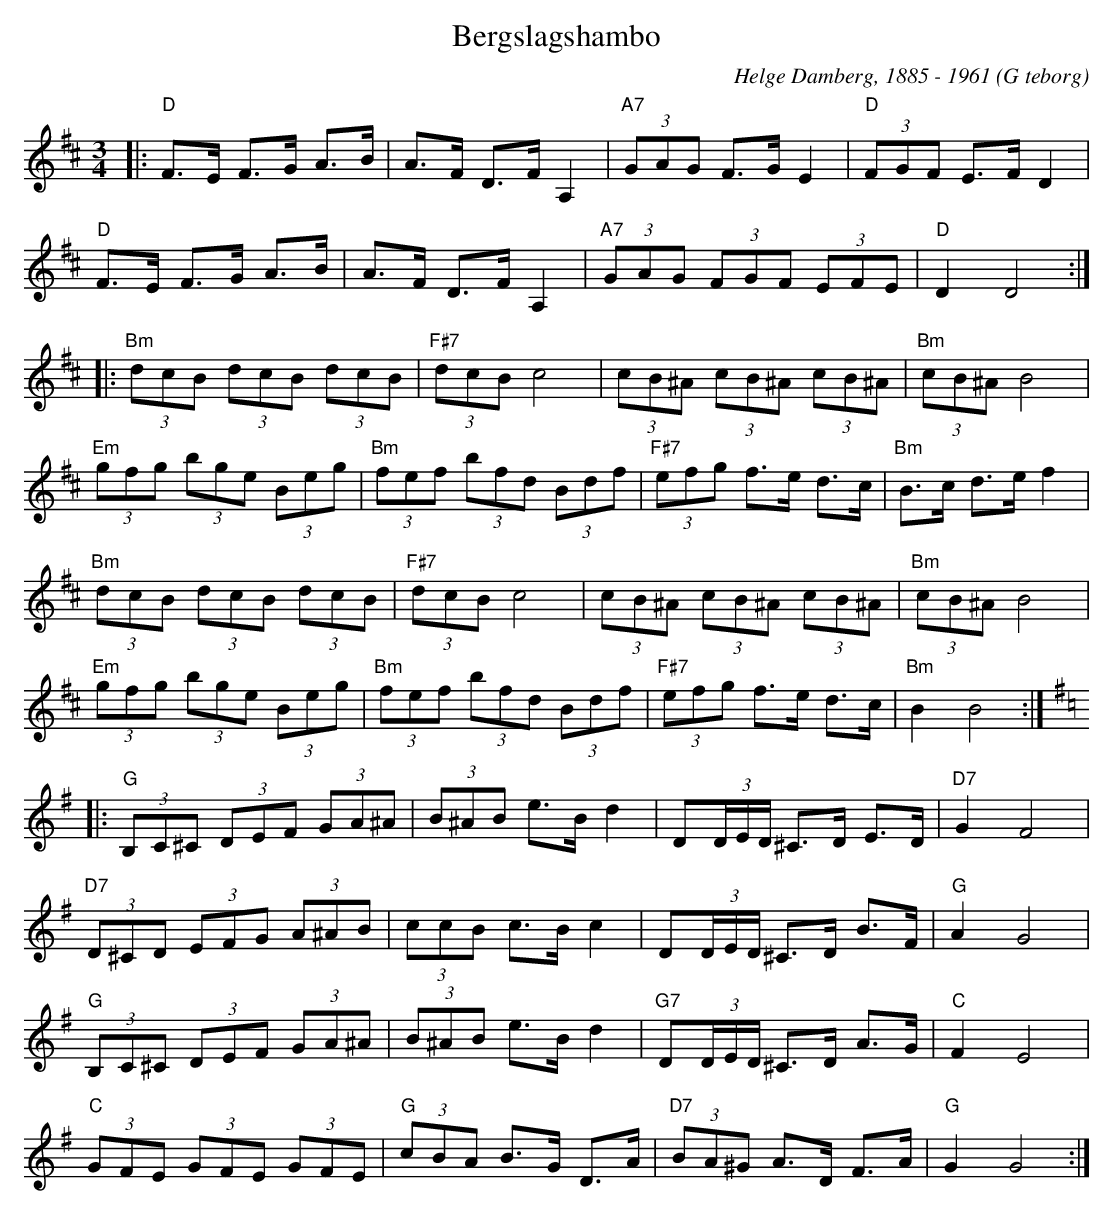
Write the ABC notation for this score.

X:1
T:Bergslagshambo
C:Helge Damberg, 1885 - 1961
O:G teborg
M:3/4
L:1/8
K:Dmaj
|: "D"F>E F>G A>B | A>F D>F A,2 | "A7"(3GAG F>G E2 | "D"(3FGF E>F D2 |
"D" F>E F>G A>B | A>F D>F A,2 | "A7"(3GAG (3FGF (3EFE | "D"D2 D4 :|
|: "Bm"(3dcB (3dcB (3dcB | "F#7"(3dcB c4 | (3cB^A (3cB^A (3cB^A  | "Bm"(3cB^A B4 |
"Em"(3gfg (3bge (3Beg | "Bm"(3fef (3bfd (3Bdf | "F#7"(3efg f>e d>c | "Bm"B>c d>e f2 |
"Bm"(3dcB (3dcB (3dcB | "F#7"(3dcB c4 | (3cB^A (3cB^A (3cB^A  | "Bm"(3cB^A B4 |
"Em"(3gfg (3bge (3Beg | "Bm"(3fef (3bfd (3Bdf | "F#7"(3efg f>e d>c | "Bm"B2B4 :|
|: [K:Gmaj]"G"(3B,C^C (3DEF (3GA^A | (3B^AB e>B d2 | D(3D/E/D/ ^C>D E>D | "D7"G2F4 |
"D7"(3D^CD (3EFG (3A^AB | (3ccB c>B c2 | D(3D/E/D/ ^C>D B>F | "G"A2G4 |
"G"(3B,C^C (3DEF (3GA^A | (3B^AB e>B d2 | "G7"D(3D/E/D/ ^C>D A>G | "C"F2E4 |
"C"(3GFE (3GFE (3GFE | "G"(3cBA B>G D>A | "D7"(3BA^G A>D F>A | "G"G2G4 :|
